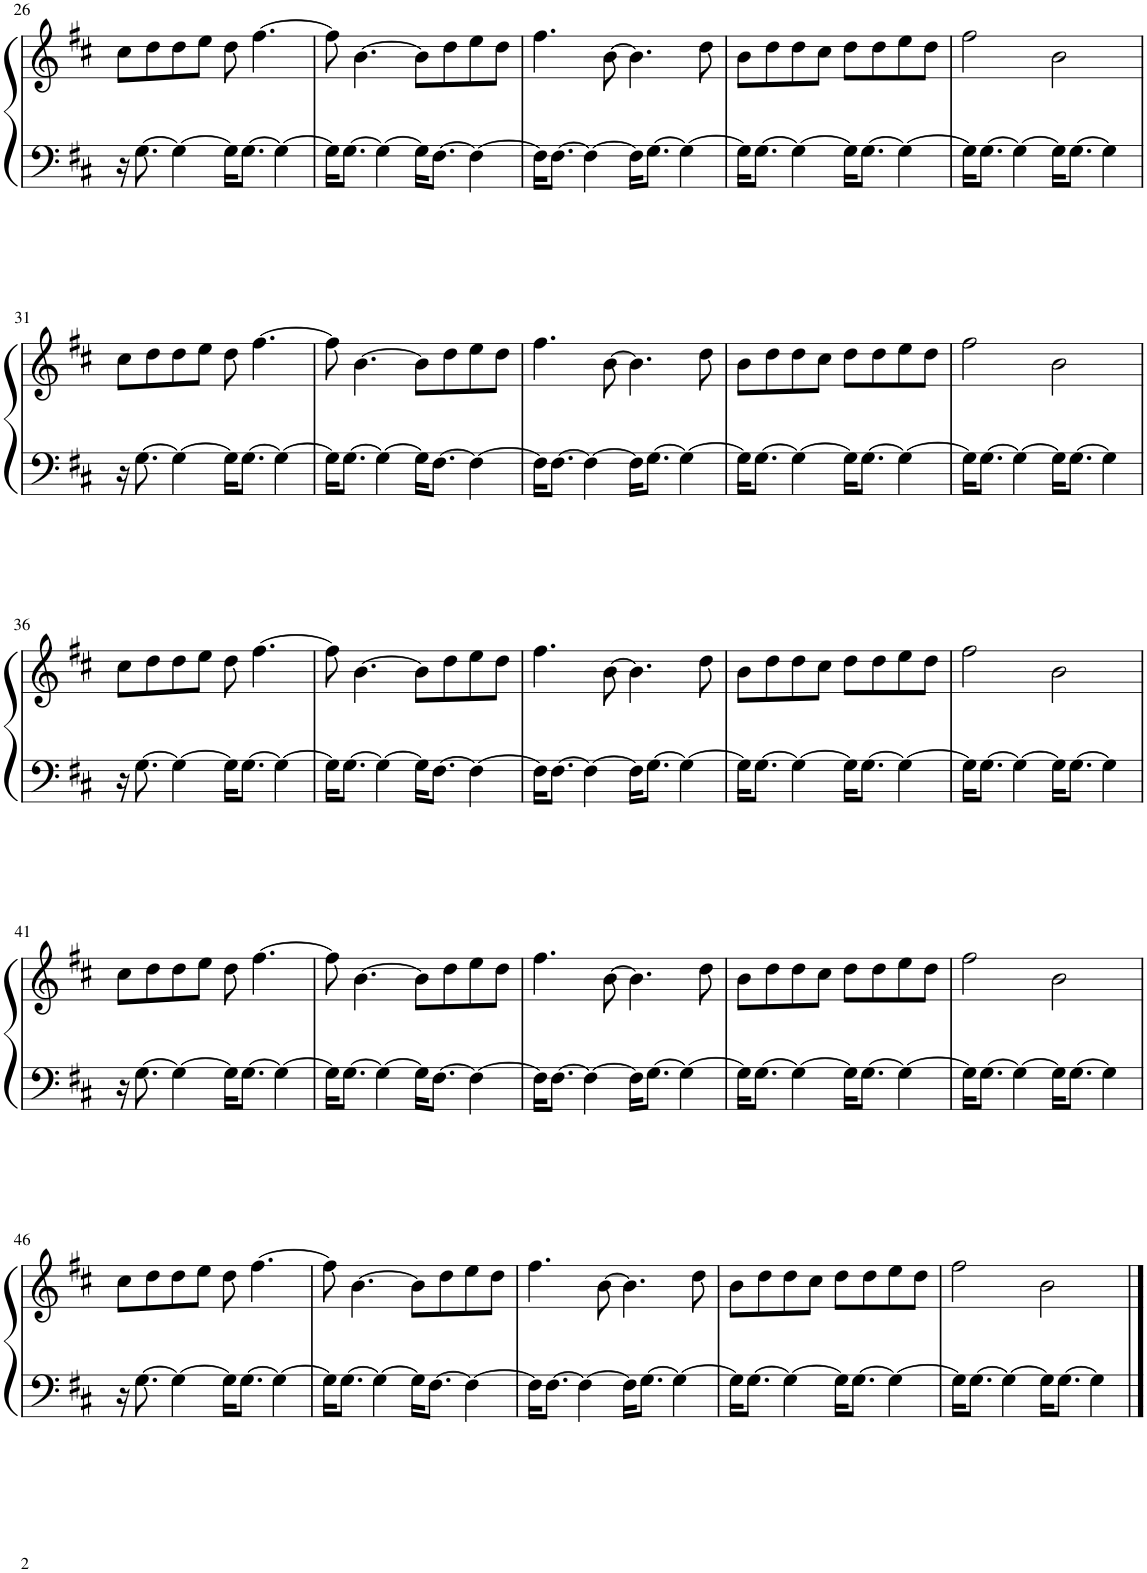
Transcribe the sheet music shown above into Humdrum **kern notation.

**kern	**kern
*part1	*part1
*staff2	*staff1
*I"Piano	*
*I'Pno.	*
!!LO:PB:g=z
*clefF4	*clefG2
*k[f#c#]	*k[f#c#]
*M4/4	*M4/4
=26	=26
16r	8cc#\L
[8.G\	.
.	8dd\
4G\_	8dd\
.	8ee\J
16G\KL]	8dd\
[8.G\J	.
.	[4.ff#\
4G\_	.
=27	=27
16G\KL]	8ff#\]
[8.G\J	.
.	[4.b\
4G\_	.
16G\KL]	8b\L]
[8.F#\J	.
.	8dd\
4F#\_	8ee\
.	8dd\J
=28	=28
16F#\KL]	4.ff#\
[8.F#\J	.
4F#\_	.
.	[8b\
16F#\KL]	4.b\]
[8.G\J	.
4G\_	.
.	8dd\
=29	=29
16G\KL]	8b\L
[8.G\J	.
.	8dd\
4G\_	8dd\
.	8cc#\J
16G\KL]	8dd\L
[8.G\J	.
.	8dd\
4G\_	8ee\
.	8dd\J
=30	=30
16G\KL]	2ff#\
[8.G\J	.
4G\_	.
16G\KL]	2b\
[8.G\J	.
4G\]	.
!!LO:LB:g=z
=31	=31
16r	8cc#\L
[8.G\	.
.	8dd\
4G\_	8dd\
.	8ee\J
16G\KL]	8dd\
[8.G\J	.
.	[4.ff#\
4G\_	.
=32	=32
16G\KL]	8ff#\]
[8.G\J	.
.	[4.b\
4G\_	.
16G\KL]	8b\L]
[8.F#\J	.
.	8dd\
4F#\_	8ee\
.	8dd\J
=33	=33
16F#\KL]	4.ff#\
[8.F#\J	.
4F#\_	.
.	[8b\
16F#\KL]	4.b\]
[8.G\J	.
4G\_	.
.	8dd\
=34	=34
16G\KL]	8b\L
[8.G\J	.
.	8dd\
4G\_	8dd\
.	8cc#\J
16G\KL]	8dd\L
[8.G\J	.
.	8dd\
4G\_	8ee\
.	8dd\J
=35	=35
16G\KL]	2ff#\
[8.G\J	.
4G\_	.
16G\KL]	2b\
[8.G\J	.
4G\]	.
!!LO:LB:g=z
=36	=36
16r	8cc#\L
[8.G\	.
.	8dd\
4G\_	8dd\
.	8ee\J
16G\KL]	8dd\
[8.G\J	.
.	[4.ff#\
4G\_	.
=37	=37
16G\KL]	8ff#\]
[8.G\J	.
.	[4.b\
4G\_	.
16G\KL]	8b\L]
[8.F#\J	.
.	8dd\
4F#\_	8ee\
.	8dd\J
=38	=38
16F#\KL]	4.ff#\
[8.F#\J	.
4F#\_	.
.	[8b\
16F#\KL]	4.b\]
[8.G\J	.
4G\_	.
.	8dd\
=39	=39
16G\KL]	8b\L
[8.G\J	.
.	8dd\
4G\_	8dd\
.	8cc#\J
16G\KL]	8dd\L
[8.G\J	.
.	8dd\
4G\_	8ee\
.	8dd\J
=40	=40
16G\KL]	2ff#\
[8.G\J	.
4G\_	.
16G\KL]	2b\
[8.G\J	.
4G\]	.
!!LO:LB:g=z
=41	=41
16r	8cc#\L
[8.G\	.
.	8dd\
4G\_	8dd\
.	8ee\J
16G\KL]	8dd\
[8.G\J	.
.	[4.ff#\
4G\_	.
=42	=42
16G\KL]	8ff#\]
[8.G\J	.
.	[4.b\
4G\_	.
16G\KL]	8b\L]
[8.F#\J	.
.	8dd\
4F#\_	8ee\
.	8dd\J
=43	=43
16F#\KL]	4.ff#\
[8.F#\J	.
4F#\_	.
.	[8b\
16F#\KL]	4.b\]
[8.G\J	.
4G\_	.
.	8dd\
=44	=44
16G\KL]	8b\L
[8.G\J	.
.	8dd\
4G\_	8dd\
.	8cc#\J
16G\KL]	8dd\L
[8.G\J	.
.	8dd\
4G\_	8ee\
.	8dd\J
=45	=45
16G\KL]	2ff#\
[8.G\J	.
4G\_	.
16G\KL]	2b\
[8.G\J	.
4G\]	.
!!LO:LB:g=z
=46	=46
16r	8cc#\L
[8.G\	.
.	8dd\
4G\_	8dd\
.	8ee\J
16G\KL]	8dd\
[8.G\J	.
.	[4.ff#\
4G\_	.
=47	=47
16G\KL]	8ff#\]
[8.G\J	.
.	[4.b\
4G\_	.
16G\KL]	8b\L]
[8.F#\J	.
.	8dd\
4F#\_	8ee\
.	8dd\J
=48	=48
16F#\KL]	4.ff#\
[8.F#\J	.
4F#\_	.
.	[8b\
16F#\KL]	4.b\]
[8.G\J	.
4G\_	.
.	8dd\
=49	=49
16G\KL]	8b\L
[8.G\J	.
.	8dd\
4G\_	8dd\
.	8cc#\J
16G\KL]	8dd\L
[8.G\J	.
.	8dd\
4G\_	8ee\
.	8dd\J
=50	=50
16G\KL]	2ff#\
[8.G\J	.
4G\_	.
16G\KL]	2b\
[8.G\J	.
4G\]	.
==	==
*-	*-
